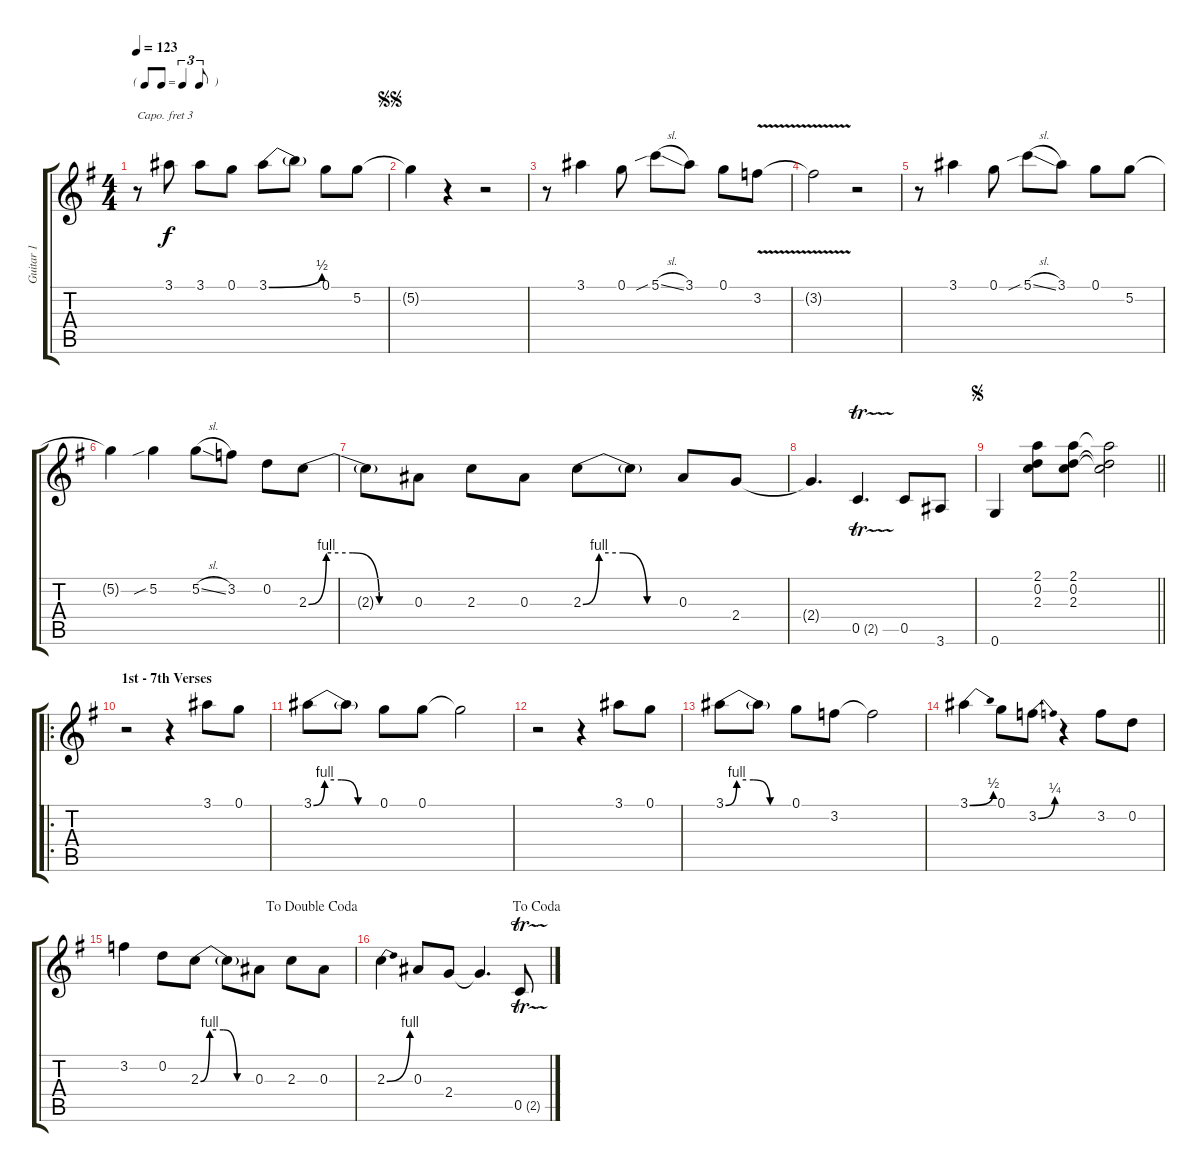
\track ("Guitar 1" "Guitar 1") {instrument electricguitarclean}
\staff {score tabs}
\capo 3
\tuning (E4 B3 G3 D3 A2 E2) {hide}
\ts (4 4)
\tf triplet8th
\tempo 123
\clef g2
\ks g
r.8{dy f instrument electricguitarclean} 3.1.8 3.1.8 0.1.8 3.1{be (bend 0 0 60 2)}.8 3.1{t}.8 0.1.8 5.2.8 |
\jump segnosegno
5.2{t}.4 r.4 r.2 |
r.8 3.1.4 0.1.8 5.1{sib sl}.8 3.1.8 0.1.8 3.2{v}.8 |
3.2{v t}.2 r.2 |
r.8 3.1.4 0.1.8 5.1{sib sl}.8 3.1.8 0.1.8 5.2.8 |
5.2{t}.4 5.2{sib}.4 5.2{sl}.8 3.2.8 0.2.8 2.3{be (custom 0 0 10 4 25 4 40 0 60 0)}.8 |
2.3{t}.8 0.3.8 2.3.8 0.3.8 2.3{be (custom 0 0 10 4 25 4 40 0 60 0)}.8 2.3{t}.8 0.3.8 2.4.8 |
2.4{t}.4{d} 0.5{tr (2 32)}.4{d} 0.5.8 3.6.8 |
\jump segno
\barLineRight lightlight
0.6.4 (2.1 0.2 2.3).8 (2.1 0.2 2.3).8 (2.1{t} 0.2{t} 2.3{t}).2 |
\ro
\section ("" "1st - 7th Verses")
r.2 r.4 3.1.8 0.1.8 |
3.1{be (custom 0 0 10 4 25 4 40 0 60 0)}.8 3.1{t}.8 0.1.8 0.1.8 0.1{t}.2 |
r.2 r.4 3.1.8 0.1.8 |
3.1{be (custom 0 0 10 4 25 4 40 0 60 0)}.8 3.1{t}.8 0.1.8 3.2.8 3.2{t}.2 |
3.1{be (bend 0 0 60 2)}.4 0.1.8 3.2{be (bend 0 0 60 1)}.8 r.4 3.2.8 0.2.8 |
\jump dadoublecoda
3.2.4 0.2.8 2.3{be (custom 0 0 10 4 25 4 40 0 60 0)}.8 2.3{t}.8 0.3.8 2.3.8 0.3.8 |
\jump dacoda
2.3{be (bend 0 0 60 4)}.4 0.3.8 2.4.8 2.4{t}.4{d} 0.5{tr (2 32)}.8
